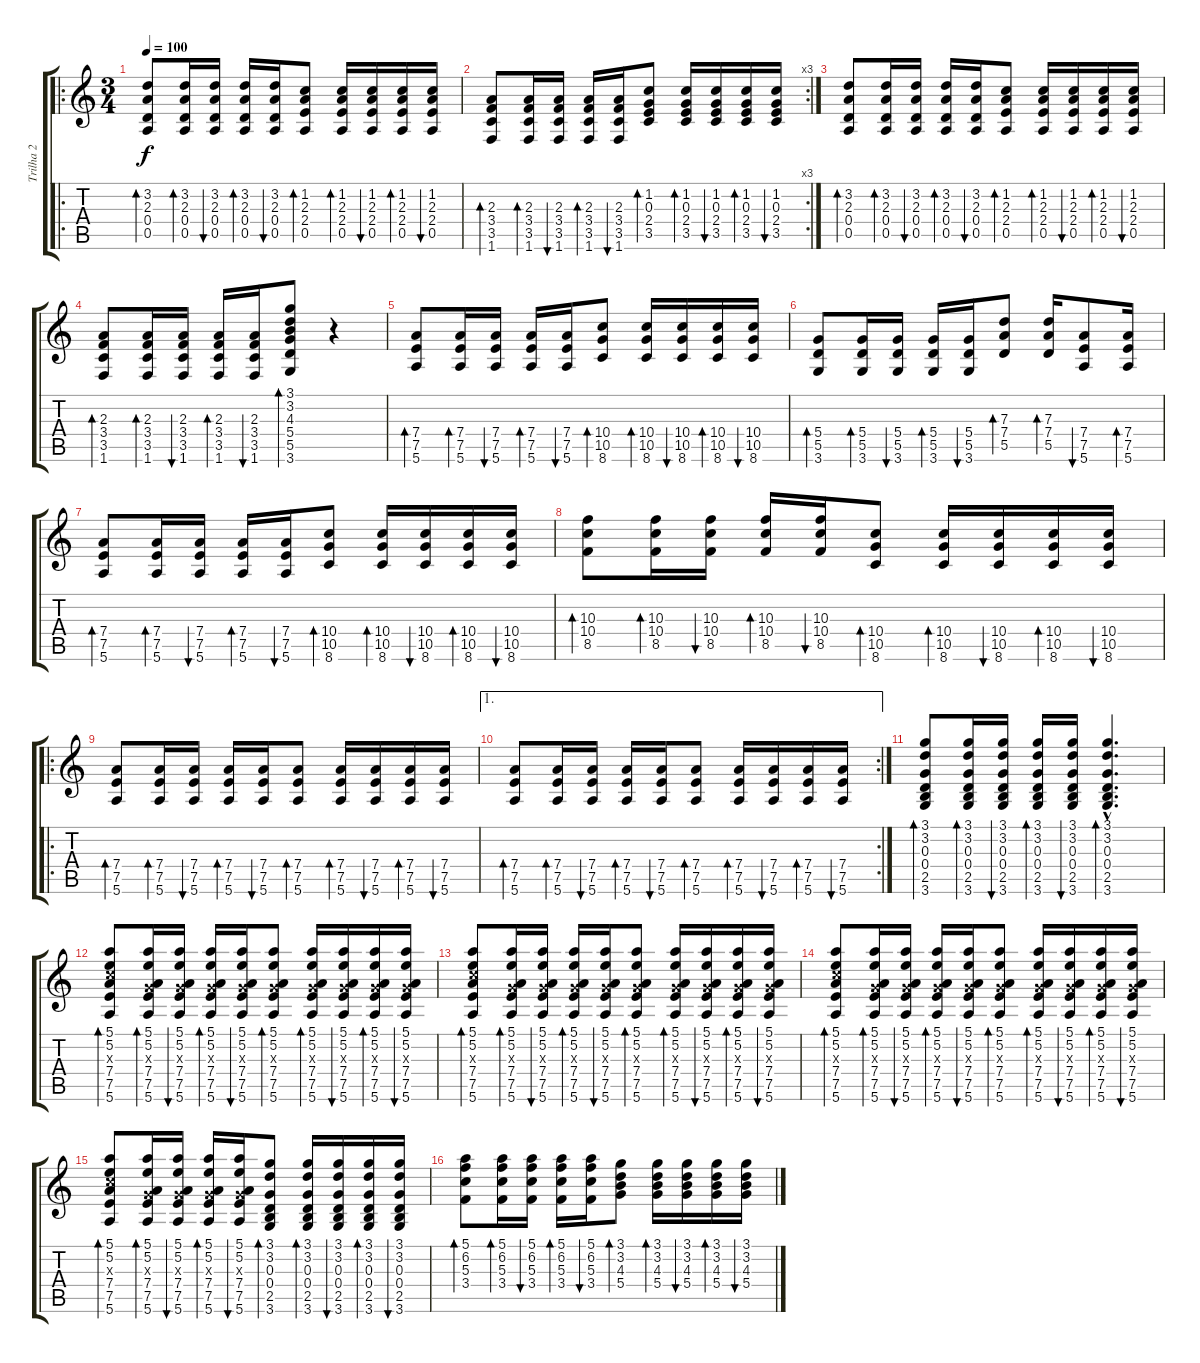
\track ("Trilha 2" "Trilha 2") {instrument acousticguitarsteel}
\staff {score tabs}
\tuning (E4 B3 G3 D3 A2 E2) {hide}
\ro
\ts (3 4)
\tempo 100
\clef g2
\ks c
(3.2 2.3 0.4 0.5).8{bd 30 dy f} (3.2 2.3 0.4 0.5).16{bd 30} (3.2 2.3 0.4 0.5).16{bu 30} (3.2 2.3 0.4 0.5).16{bd 30} (3.2 2.3 0.4 0.5).16{bu 30} (1.2 2.3 2.4 0.5).8{bd 30} (1.2 2.3 2.4 0.5).16{bd 30} (1.2 2.3 2.4 0.5).16{bu 30} (1.2 2.3 2.4 0.5).16{bd 30} (1.2 2.3 2.4 0.5).16{bu 30} |
\rc 3
(2.3 3.4 3.5 1.6).8{bd 30} (2.3 3.4 3.5 1.6).16{bd 30} (2.3 3.4 3.5 1.6).16{bu 30} (2.3 3.4 3.5 1.6).16{bd 30} (2.3 3.4 3.5 1.6).16{bu 30} (1.2 0.3 2.4 3.5).8{bd 30} (1.2 0.3 2.4 3.5).16{bd 30} (1.2 0.3 2.4 3.5).16{bu 30} (1.2 0.3 2.4 3.5).16{bd 30} (1.2 0.3 2.4 3.5).16{bu 30} |
(3.2 2.3 0.4 0.5).8{bd 30} (3.2 2.3 0.4 0.5).16{bd 30} (3.2 2.3 0.4 0.5).16{bu 30} (3.2 2.3 0.4 0.5).16{bd 30} (3.2 2.3 0.4 0.5).16{bu 30} (1.2 2.3 2.4 0.5).8{bd 30} (1.2 2.3 2.4 0.5).16{bd 30} (1.2 2.3 2.4 0.5).16{bu 30} (1.2 2.3 2.4 0.5).16{bd 30} (1.2 2.3 2.4 0.5).16{bu 30} |
(2.3 3.4 3.5 1.6).8{bd 30} (2.3 3.4 3.5 1.6).16{bd 30} (2.3 3.4 3.5 1.6).16{bu 30} (2.3 3.4 3.5 1.6).16{bd 30} (2.3 3.4 3.5 1.6).16{bu 30} (3.1 3.2 4.3 5.4 5.5 3.6).8{bd 30} r.4 |
(7.4 7.5 5.6).8{bd 60} (7.4 7.5 5.6).16{bd 60} (7.4 7.5 5.6).16{bu 60} (7.4 7.5 5.6).16{bd 60} (7.4 7.5 5.6).16{bu 60} (10.4 10.5 8.6).8{bd 60} (10.4 10.5 8.6).16{bd 60} (10.4 10.5 8.6).16{bu 60} (10.4 10.5 8.6).16{bd 60} (10.4 10.5 8.6).16{bu 60} |
(5.4 5.5 3.6).8{bd 60} (5.4 5.5 3.6).16{bd 60} (5.4 5.5 3.6).16{bu 60} (5.4 5.5 3.6).16{bd 60} (5.4 5.5 3.6).16{bu 60} (7.3 7.4 5.5).8{bd 60} (7.3 7.4 5.5).16{bd 60} (7.4 7.5 5.6).8{bu 60} (7.4 7.5 5.6).16{bd 60} |
(7.4 7.5 5.6).8{bd 60} (7.4 7.5 5.6).16{bd 60} (7.4 7.5 5.6).16{bu 60} (7.4 7.5 5.6).16{bd 60} (7.4 7.5 5.6).16{bu 60} (10.4 10.5 8.6).8{bd 60} (10.4 10.5 8.6).16{bd 60} (10.4 10.5 8.6).16{bu 60} (10.4 10.5 8.6).16{bd 60} (10.4 10.5 8.6).16{bu 60} |
(10.3 10.4 8.5).8{bd 60} (10.3 10.4 8.5).16{bd 60} (10.3 10.4 8.5).16{bu 60} (10.3 10.4 8.5).16{bd 60} (10.3 10.4 8.5).16{bu 60} (10.4 10.5 8.6).8{bd 60} (10.4 10.5 8.6).16{bd 60} (10.4 10.5 8.6).16{bu 60} (10.4 10.5 8.6).16{bd 60} (10.4 10.5 8.6).16{bu 60} |
\ro
(7.4 7.5 5.6).8{bd 60} (7.4 7.5 5.6).16{bd 60} (7.4 7.5 5.6).16{bu 60} (7.4 7.5 5.6).16{bd 60} (7.4 7.5 5.6).16{bu 60} (7.4 7.5 5.6).8{bd 60} (7.4 7.5 5.6).16{bd 60} (7.4 7.5 5.6).16{bu 60} (7.4 7.5 5.6).16{bd 60} (7.4 7.5 5.6).16{bu 60} |
\ae 1
\rc 2
(7.4 7.5 5.6).8{bd 60} (7.4 7.5 5.6).16{bd 60} (7.4 7.5 5.6).16{bu 60} (7.4 7.5 5.6).16{bd 60} (7.4 7.5 5.6).16{bu 60} (7.4 7.5 5.6).8{bd 60} (7.4 7.5 5.6).16{bd 60} (7.4 7.5 5.6).16{bu 60} (7.4 7.5 5.6).16{bd 60} (7.4 7.5 5.6).16{bu 60} |
(3.1 3.2 0.3 0.4 2.5 3.6).8{bd 60} (3.1 3.2 0.3 0.4 2.5 3.6).16{bd 60} (3.1 3.2 0.3 0.4 2.5 3.6).16{bu 60} (3.1 3.2 0.3 0.4 2.5 3.6).16{bd 60} (3.1 3.2 0.3 0.4 2.5 3.6).16{bu 60} (3.1{hac} 3.2{hac} 0.3{hac} 0.4{hac} 2.5{hac} 3.6{hac}).4{d bd 60} |
(5.1 5.2 5.3{x} 7.4 7.5 5.6).8{bd 60} (5.1 5.2 0.3{x} 7.4 7.5 5.6).16{bd 60} (5.1 5.2 0.3{x} 7.4 7.5 5.6).16{bu 60} (5.1 5.2 0.3{x} 7.4 7.5 5.6).16{bd 60} (5.1 5.2 0.3{x} 7.4 7.5 5.6).16{bu 60} (5.1 5.2 0.3{x} 7.4 7.5 5.6).8{bd 60} (5.1 5.2 0.3{x} 7.4 7.5 5.6).16{bd 60} (5.1 5.2 0.3{x} 7.4 7.5 5.6).16{bu 60} (5.1 5.2 0.3{x} 7.4 7.5 5.6).16{bd 60} (5.1 5.2 0.3{x} 7.4 7.5 5.6).16{bu 60} |
(5.1 5.2 5.3{x} 7.4 7.5 5.6).8{bd 60} (5.1 5.2 0.3{x} 7.4 7.5 5.6).16{bd 60} (5.1 5.2 0.3{x} 7.4 7.5 5.6).16{bu 60} (5.1 5.2 0.3{x} 7.4 7.5 5.6).16{bd 60} (5.1 5.2 0.3{x} 7.4 7.5 5.6).16{bu 60} (5.1 5.2 0.3{x} 7.4 7.5 5.6).8{bd 60} (5.1 5.2 0.3{x} 7.4 7.5 5.6).16{bd 60} (5.1 5.2 0.3{x} 7.4 7.5 5.6).16{bu 60} (5.1 5.2 0.3{x} 7.4 7.5 5.6).16{bd 60} (5.1 5.2 0.3{x} 7.4 7.5 5.6).16{bu 60} |
(5.1 5.2 5.3{x} 7.4 7.5 5.6).8{bd 60} (5.1 5.2 0.3{x} 7.4 7.5 5.6).16{bd 60} (5.1 5.2 0.3{x} 7.4 7.5 5.6).16{bu 60} (5.1 5.2 0.3{x} 7.4 7.5 5.6).16{bd 60} (5.1 5.2 0.3{x} 7.4 7.5 5.6).16{bu 60} (5.1 5.2 0.3{x} 7.4 7.5 5.6).8{bd 60} (5.1 5.2 0.3{x} 7.4 7.5 5.6).16{bd 60} (5.1 5.2 0.3{x} 7.4 7.5 5.6).16{bu 60} (5.1 5.2 0.3{x} 7.4 7.5 5.6).16{bd 60} (5.1 5.2 0.3{x} 7.4 7.5 5.6).16{bu 60} |
(5.1 5.2 5.3{x} 7.4 7.5 5.6).8{bd 60} (5.1 5.2 0.3{x} 7.4 7.5 5.6).16{bd 60} (5.1 5.2 0.3{x} 7.4 7.5 5.6).16{bu 60} (5.1 5.2 0.3{x} 7.4 7.5 5.6).16{bd 60} (5.1 5.2 0.3{x} 7.4 7.5 5.6).16{bu 60} (3.1 3.2 0.3 0.4 2.5 3.6).8{bd 60} (3.1 3.2 0.3 0.4 2.5 3.6).16{bd 60} (3.1 3.2 0.3 0.4 2.5 3.6).16{bu 60} (3.1 3.2 0.3 0.4 2.5 3.6).16{bd 60} (3.1 3.2 0.3 0.4 2.5 3.6).16{bu 60} |
(5.1 6.2 5.3 3.4).8{bd 60} (5.1 6.2 5.3 3.4).16{bd 60} (5.1 6.2 5.3 3.4).16{bu 60} (5.1 6.2 5.3 3.4).16{bd 60} (5.1 6.2 5.3 3.4).16{bu 60} (3.1 3.2 4.3 5.4).8{bd 60} (3.1 3.2 4.3 5.4).16{bd 60} (3.1 3.2 4.3 5.4).16{bu 60} (3.1 3.2 4.3 5.4).16{bd 60} (3.1 3.2 4.3 5.4).16{bu 60}
